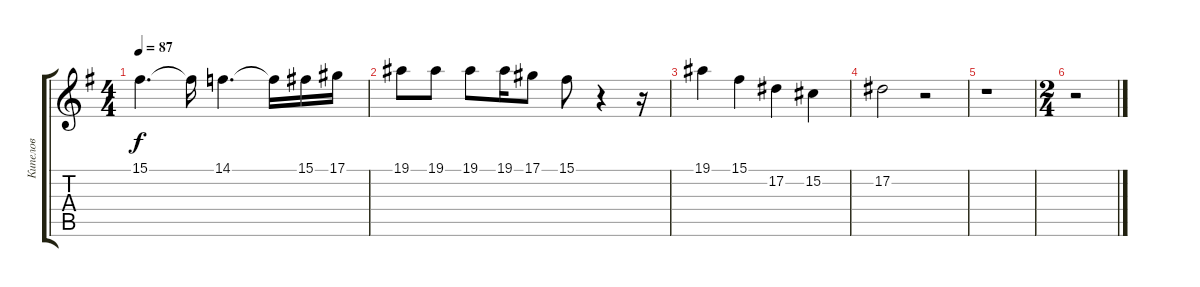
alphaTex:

\track ("Кипелов" "Кипелов") {instrument electricgrandpiano}
\staff {score tabs}
\tuning (Eb4 Bb3 Gb3 Db3 Ab2 Eb2) {hide}
\ts (4 4)
\tempo 87
\clef g2
\ks g
15.1.4{d dy f} 15.1{t}.16 14.1.4{d} 14.1{t}.16 15.1.16 17.1.16 |
19.1.8 19.1.8 19.1.8 19.1.16 17.1.8 15.1.8 r.4 r.16 |
19.1.4 15.1.4 17.2.4 15.2.4 |
17.2.2 r.2 |
r.1 |
\ts (2 4)
r.2
